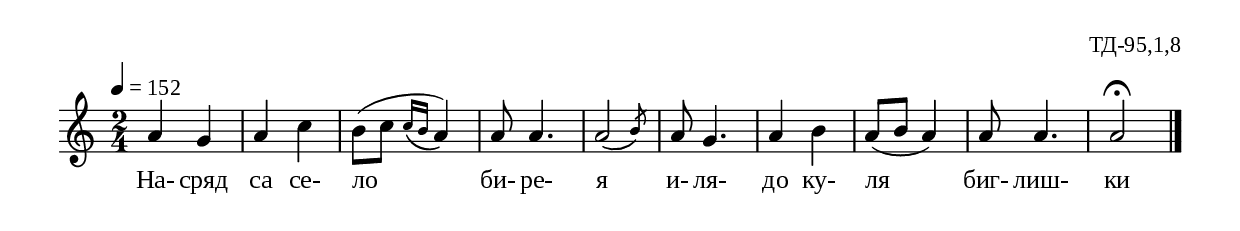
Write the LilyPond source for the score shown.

%{
TD_95_1_08
%}

\include "td-preamble.ly"

\score {
\relative c'' {
\tempo 4 = 152
  \time 2/4
  a4 g | a c | b8([ c] \grace { c16[\( b] } a4\)) | a8 a4. |   
  \afterGrace a2\( { \stdB b8\) \stdE } | 
  a8 g4. | a4 b | a8([ b] a4) | a8 a4. | a2\fermata
 \bar "|." 
}
\addlyrics { На- сряд са се- ло би- ре- я и- ля- до ку- ля биг- лиш- ки }
%
\layout {
  indent = #0
  line-width = 190\mm
  ragged-right=##f
}
%
\midi { 
	\context {
		\Score
		tempoWholesPerMinute = #(ly:make-moment 152 4)
		}
	}
}
%
\header{
  opus = "ТД-95,1,8"
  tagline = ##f
}


